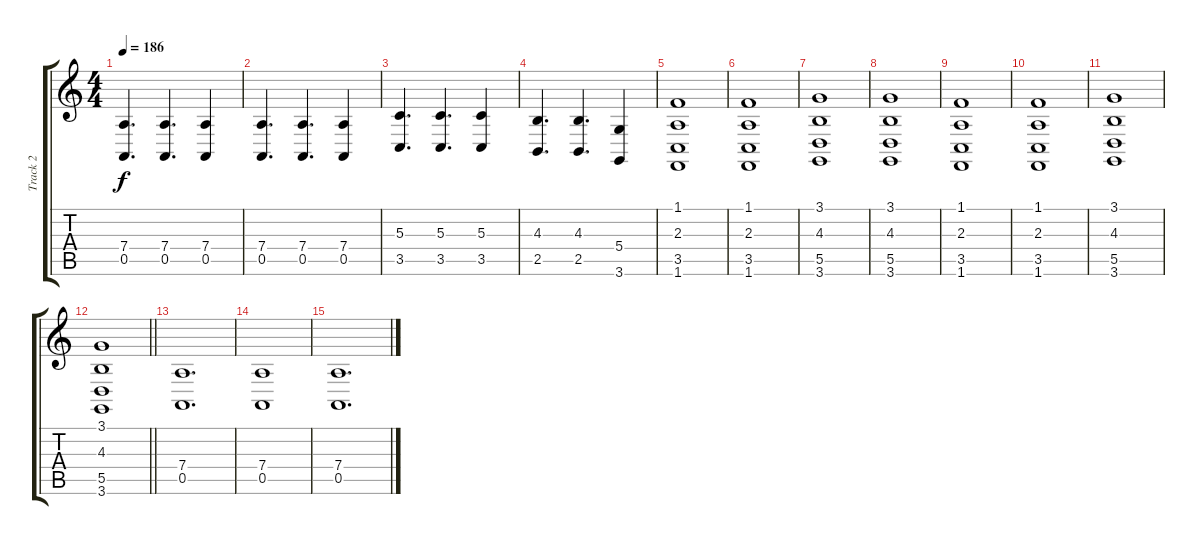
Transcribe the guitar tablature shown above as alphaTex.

\track ("Track 2" "Track 2") {instrument pad8sweep}
\staff {score tabs}
\tuning (E4 B3 G3 D3 A2 E2) {hide}
\ts (4 4)
\tempo 186
\clef g2
\ks c
(7.4 0.5).4{d dy f} (7.4 0.5).4{d} (7.4 0.5).4 |
(7.4 0.5).4{d} (7.4 0.5).4{d} (7.4 0.5).4 |
(5.3 3.5).4{d} (5.3 3.5).4{d} (5.3 3.5).4 |
(4.3 2.5).4{d} (4.3 2.5).4{d} (5.4 3.6).4 |
(1.1 2.3 3.5 1.6).1 |
(1.1 2.3 3.5 1.6).1 |
(3.1 4.3 5.5 3.6).1 |
(3.1 4.3 5.5 3.6).1 |
(1.1 2.3 3.5 1.6).1 |
(1.1 2.3 3.5 1.6).1 |
(3.1 4.3 5.5 3.6).1 |
\barLineRight lightlight
(3.1 4.3 5.5 3.6).1 |
(7.4 0.5).1{d} |
(7.4 0.5).1 |
(7.4 0.5).1{d}
